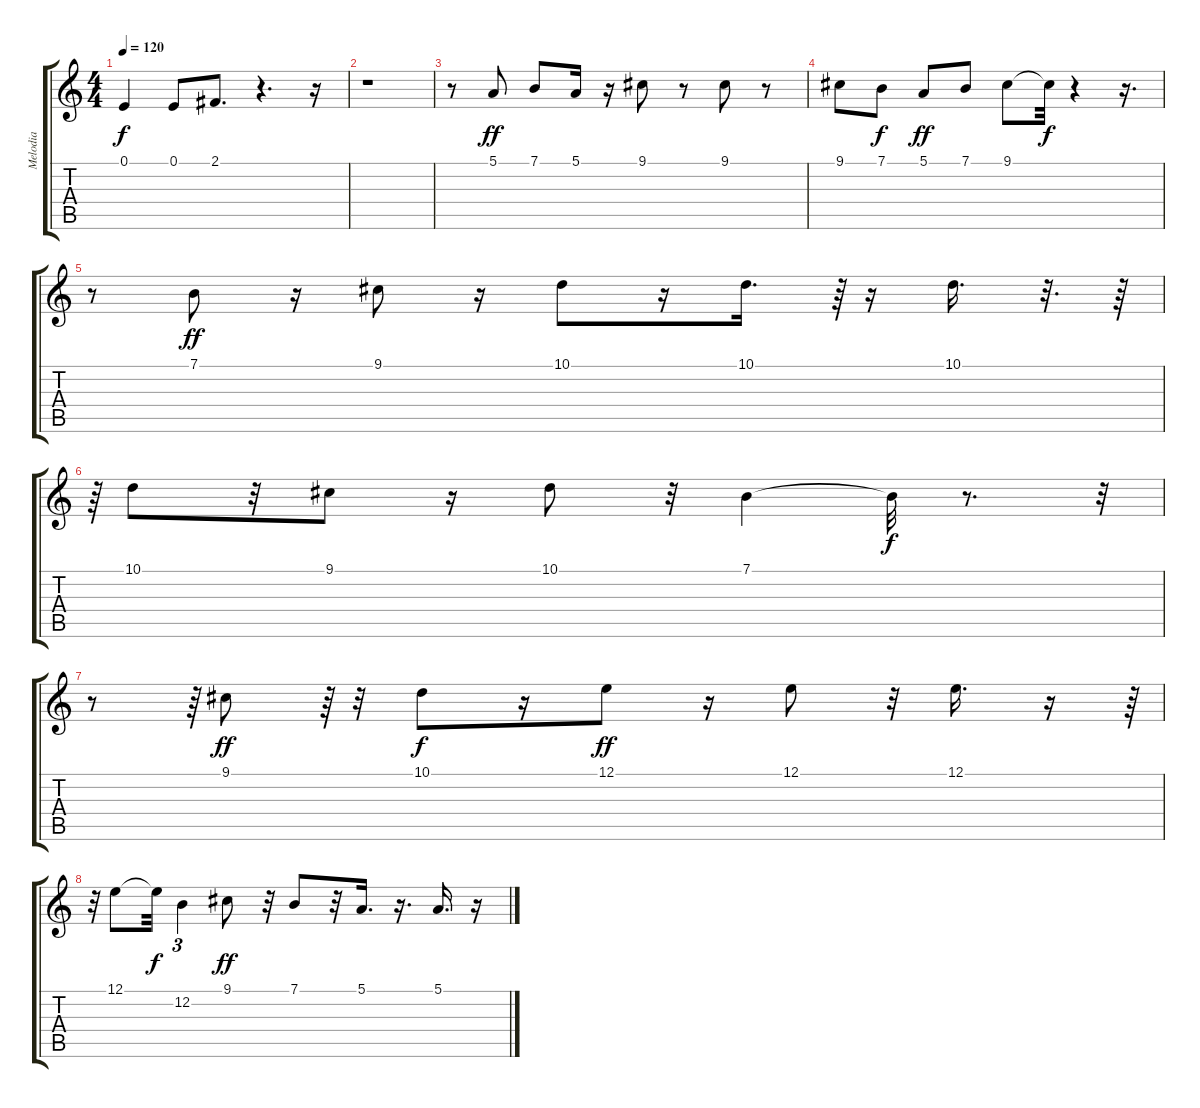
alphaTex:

\track ("Melodia" "Melodia") {instrument flute}
\staff {score tabs}
\tuning (E4 B3 G3 D3 A2 E2) {hide}
\ts (4 4)
\tempo 120
\clef g2
\ks c
0.1{t}.4{dy f} 0.1.8 2.1.8{d} r.4{d} r.16 |
r.1 |
r.8 5.1.8{dy ff} 7.1.8 5.1.16 r.16 9.1.8 r.8 9.1.8 r.8 |
9.1.8 7.1.8{dy f} 5.1.8{dy ff} 7.1.8 9.1.8 9.1{t}.32{dy f} r.4 r.16{d} |
r.8 7.1.8{dy ff} r.16 9.1.8 r.16 10.1.8 r.16 10.1.16{d} r.64{tu (3 2)} r.16 10.1.16{d} r.32{d} r.64 |
r.64{tu (3 2)} 10.1.8 r.32 9.1.8 r.16 10.1.8 r.32 7.1.4 7.1{t}.32{dy f} r.8{d} r.32{tu (3 2)} |
r.8 r.64{tu (3 2)} 9.1.8{dy ff} r.64{tu (3 2)} r.32 10.1.8{dy f} r.16 12.1.8{dy ff} r.16 12.1.8 r.32 12.1.16{d} r.16 r.64{tu (3 2)} |
r.32{tu (3 2)} 12.1.8 12.1{t}.32{dy f} 12.2.4{tu (3 2)} 9.1.8{dy ff} r.32 7.1.8 r.32 5.1.16{d} r.16{d} 5.1.16{d} r.16
